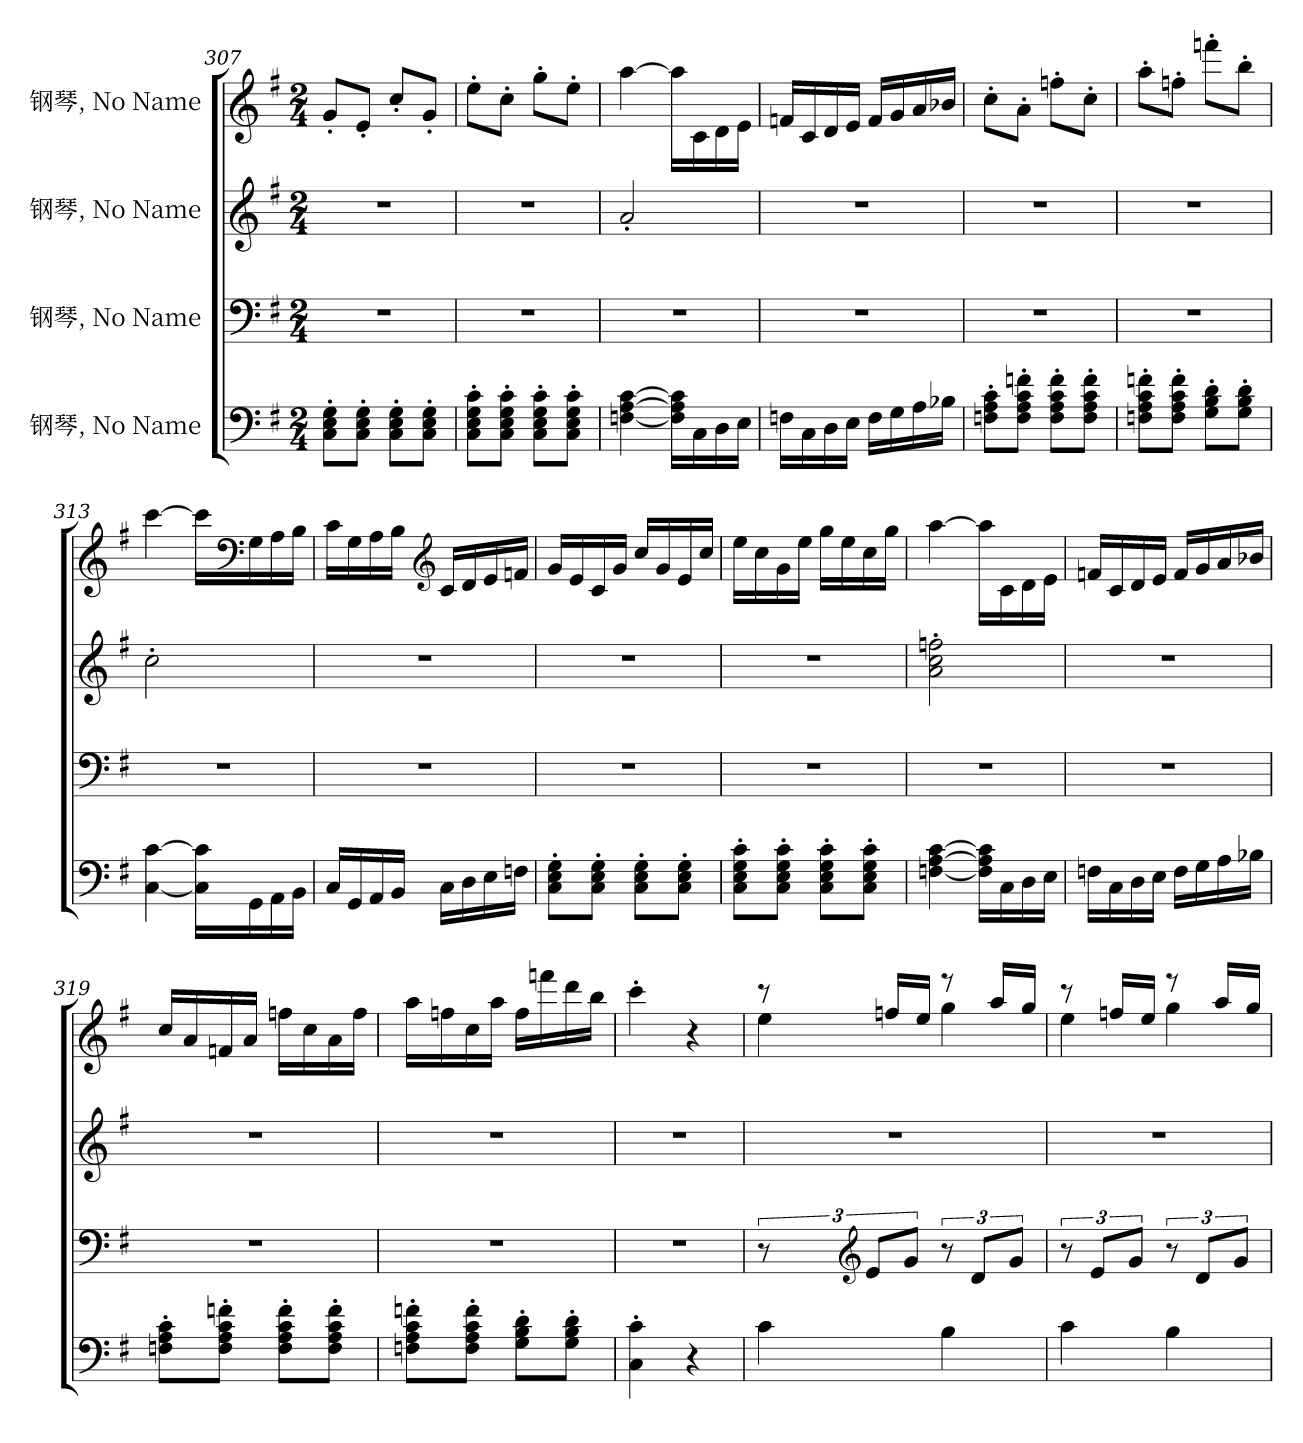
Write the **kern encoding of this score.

**kern	**kern	**kern	**kern
*part4	*part3	*part2	*part1
*staff4	*staff3	*staff2	*staff1
*I"钢琴, No Name	*I"钢琴, No Name	*I"钢琴, No Name	*I"钢琴, No Name
*clefF4	*clefF4	*clefG2	*clefG2
*k[f#]	*k[f#]	*k[f#]	*k[f#]
*M2/4	*M2/4	*M2/4	*M2/4
*MM169	*MM169	*MM169	*MM169
=307	=307	=307	=307
8C\' 8E\' 8G\'L	2r	2r	8g'/L
8C\' 8E\' 8G\'J	.	.	8e'/J
8C\' 8E\' 8G\'L	.	.	8cc'/L
8C\' 8E\' 8G\'J	.	.	8g'/J
!!LO:PB:g=z
=308	=308	=308	=308
8C\' 8E\' 8G\' 8c\'L	2r	2r	8ee'\L
8C\' 8E\' 8G\' 8c\'J	.	.	8cc'\J
8C\' 8E\' 8G\' 8c\'L	.	.	8gg'\L
8C\' 8E\' 8G\' 8c\'J	.	.	8ee'\J
=309	=309	=309	=309
*	*	*	*MM169
[4Fn\ [4A\ [4c\	2r	2a'/	[4aa\
16F\] 16A\] 16c\]LL	.	.	16aa\LL]
16C\	.	.	16c\
16D\	.	.	16d\
16E\JJ	.	.	16e\JJ
=310	=310	=310	=310
16Fn\LL	2r	2r	16fn/LL
16C\	.	.	16c/
16D\	.	.	16d/
16E\JJ	.	.	16e/JJ
16F\LL	.	.	16f/LL
16G\	.	.	16g/
16A\	.	.	16a/
16B-X\JJ	.	.	16b-X/JJ
=311	=311	=311	=311
*	*	*	*MM169
8Fn\' 8A\' 8c\'L	2r	2r	8cc'\L
8F\' 8A\' 8c\' 8fn\'J	.	.	8a'\J
8F\' 8A\' 8c\' 8f\'L	.	.	8ffn'\L
8F\' 8A\' 8c\' 8f\'J	.	.	8cc'\J
=312	=312	=312	=312
8Fn\' 8A\' 8c\' 8fn\'L	2r	2r	8aa'\L
8F\' 8A\' 8c\' 8f\'J	.	.	8ffn'\J
8G\' 8B\' 8d\'L	.	.	8fffn'\L
8G\' 8B\' 8d\'J	.	.	8bb'\J
!!LO:LB:g=z
=313	=313	=313	=313
*	*	*	*MM169
[4C\ [4c\	2r	2cc'\	[4ccc\
16C\] 16c\]LL	.	.	16ccc\LL]
*	*	*	*clefF4
16GG\	.	.	16G\
16AA\	.	.	16A\
16BB\JJ	.	.	16B\JJ
=314	=314	=314	=314
16C/LL	2r	2r	16c\LL
16GG/	.	.	16G\
16AA/	.	.	16A\
16BB/JJ	.	.	16B\JJ
*	*	*	*clefG2
16C\LL	.	.	16c/LL
16D\	.	.	16d/
16E\	.	.	16e/
16Fn\JJ	.	.	16fn/JJ
=315	=315	=315	=315
*	*	*	*MM169
8C\' 8E\' 8G\'L	2r	2r	16g/LL
.	.	.	16e/
8C\' 8E\' 8G\'J	.	.	16c/
.	.	.	16g/JJ
8C\' 8E\' 8G\'L	.	.	16cc/LL
.	.	.	16g/
8C\' 8E\' 8G\'J	.	.	16e/
.	.	.	16cc/JJ
=316	=316	=316	=316
8C\' 8E\' 8G\' 8c\'L	2r	2r	16ee\LL
.	.	.	16cc\
8C\' 8E\' 8G\' 8c\'J	.	.	16g\
.	.	.	16ee\JJ
8C\' 8E\' 8G\' 8c\'L	.	.	16gg\LL
.	.	.	16ee\
8C\' 8E\' 8G\' 8c\'J	.	.	16cc\
.	.	.	16gg\JJ
=317	=317	=317	=317
*	*	*	*MM169
[4Fn\ [4A\ [4c\	2r	2a\' 2cc\' 2ffn\'	[4aa\
16F\] 16A\] 16c\]LL	.	.	16aa\LL]
16C\	.	.	16c\
16D\	.	.	16d\
16E\JJ	.	.	16e\JJ
!!LO:LB:g=z
=318	=318	=318	=318
16Fn\LL	2r	2r	16fn/LL
16C\	.	.	16c/
16D\	.	.	16d/
16E\JJ	.	.	16e/JJ
16F\LL	.	.	16f/LL
16G\	.	.	16g/
16A\	.	.	16a/
16B-X\JJ	.	.	16b-X/JJ
=319	=319	=319	=319
*	*	*	*MM169
8Fn\' 8A\' 8c\'L	2r	2r	16cc/LL
.	.	.	16a/
8F\' 8A\' 8c\' 8fn\'J	.	.	16fn/
.	.	.	16a/JJ
8F\' 8A\' 8c\' 8f\'L	.	.	16ffn\LL
.	.	.	16cc\
8F\' 8A\' 8c\' 8f\'J	.	.	16a\
.	.	.	16ff\JJ
=320	=320	=320	=320
8Fn\' 8A\' 8c\' 8fn\'L	2r	2r	16aa\LL
.	.	.	16ffn\
8F\' 8A\' 8c\' 8f\'J	.	.	16cc\
.	.	.	16aa\JJ
8G\' 8B\' 8d\'L	.	.	16ff\LL
.	.	.	16fffn\
8G\' 8B\' 8d\'J	.	.	16ddd\
.	.	.	16bb\JJ
=321	=321	=321	=321
*	*	*	*MM167
4C\' 4c\'	2r	2r	4ccc'\
4r	.	.	4r
=322	=322	=322	=322
*	*	*	*^
4c\	12r	2r	8r	4ee\
*	*clefG2	*	*	*
.	12e/L	.	.	.
.	.	.	16ffn/LL	.
.	12g/J	.	.	.
.	.	.	16ee/JJ	.
4B\	12r	.	8r	4gg\
.	12d/L	.	.	.
.	.	.	16aa/LL	.
.	12g/J	.	.	.
.	.	.	16gg/JJ	.
!!LO:PB:g=z	!!
=323	=323	=323	=323	=323
4c\	12r	2r	8r	4ee\
.	12e/L	.	.	.
.	.	.	16ffn/LL	.
.	12g/J	.	.	.
.	.	.	16ee/JJ	.
4B\	12r	.	8r	4gg\
.	12d/L	.	.	.
.	.	.	16aa/LL	.
.	12g/J	.	.	.
.	.	.	16gg/JJ	.
*	*	*	*v	*v
=	=	=	=
*-	*-	*-	*-
